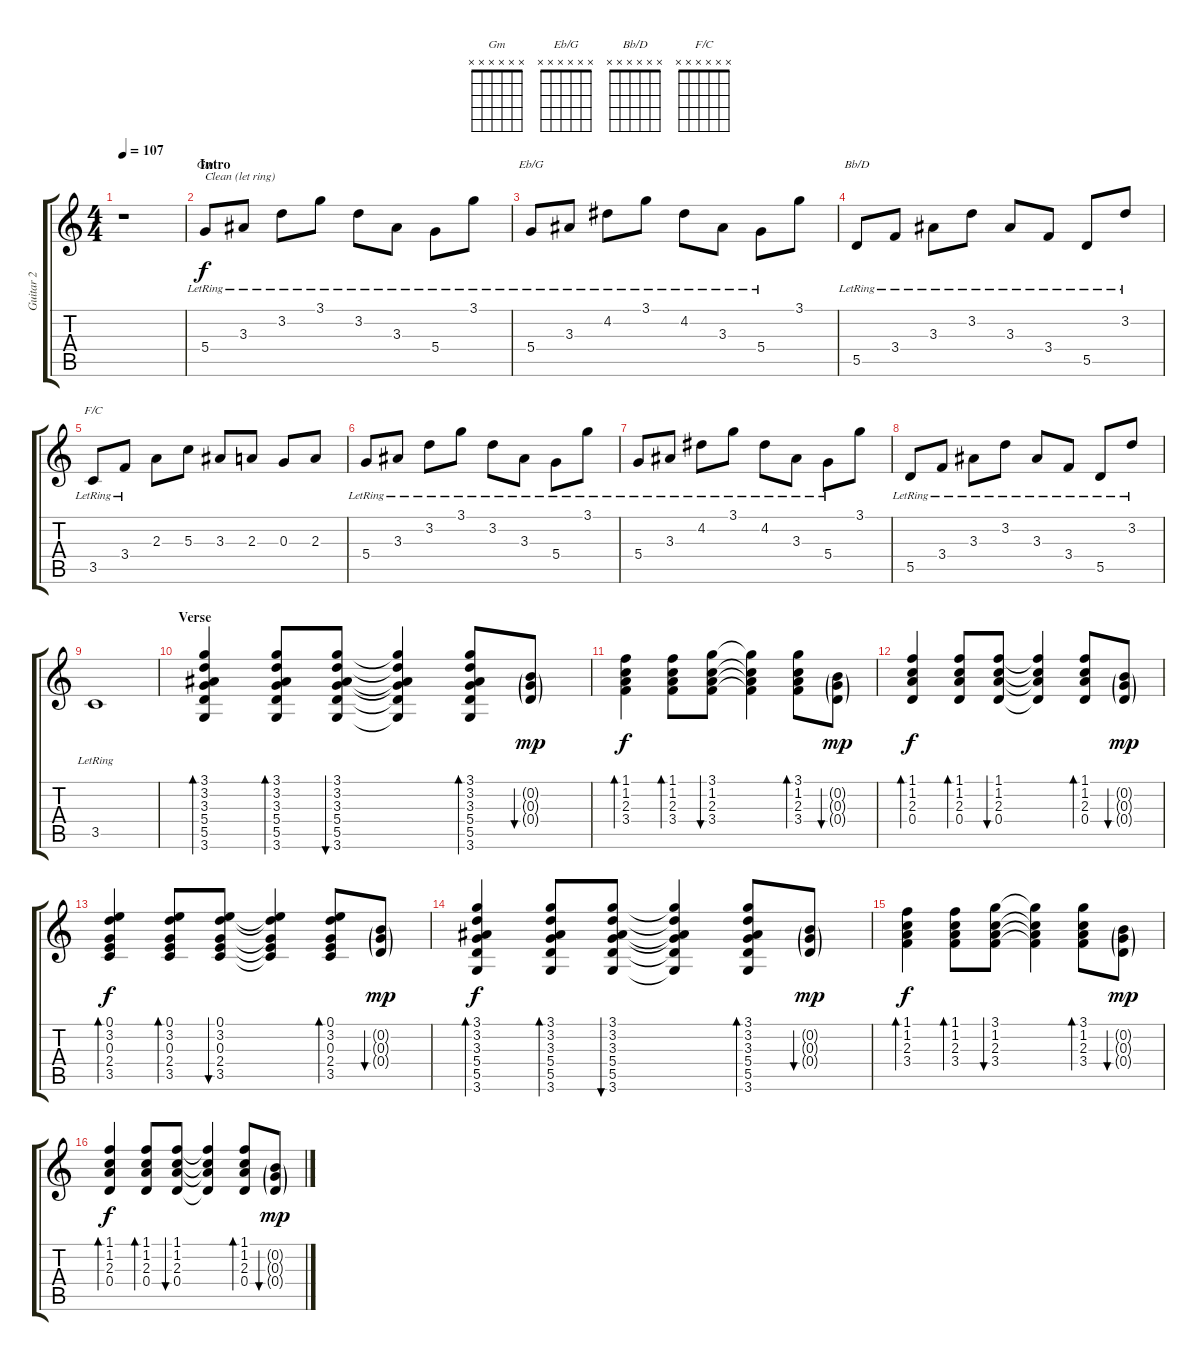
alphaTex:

\track ("Guitar 2" "Guitar 2") {instrument electricguitarjazz}
\staff {score tabs}
\tuning (E4 B3 G3 D3 A2 E2) {hide}
\chord ("Gm" x x x x x x)
\chord ("Eb/G" x x x x x x)
\chord ("Bb/D" x x x x x x)
\chord ("F/C" x x x x x x)
\ts (4 4)
\tempo 107
\clef g2
\ks c
r.1{dy f instrument electricguitarjazz} |
\section ("" "Intro")
5.4{lr}.8{ch "Gm" txt "Clean (let ring)" volume 16} 3.3{lr}.8 3.2{lr}.8 3.1{lr}.8 3.2{lr}.8 3.3{lr}.8 5.4{lr}.8 3.1{lr}.8 |
5.4{lr}.8{ch "Eb/G"} 3.3{lr}.8 4.2{lr}.8 3.1{lr}.8 4.2{lr}.8 3.3{lr}.8 5.4{lr}.8 3.1.8 |
5.5{lr}.8{ch "Bb/D"} 3.4{lr}.8 3.3{lr}.8 3.2{lr}.8 3.3{lr}.8 3.4{lr}.8 5.5{lr}.8 3.2{lr}.8 |
3.5{lr}.8{ch "F/C"} 3.4{lr}.8 2.3.8 5.3.8 3.3.8 2.3.8 0.3.8 2.3.8 |
5.4{lr}.8 3.3{lr}.8 3.2{lr}.8 3.1{lr}.8 3.2{lr}.8 3.3{lr}.8 5.4{lr}.8 3.1{lr}.8 |
5.4{lr}.8 3.3{lr}.8 4.2{lr}.8 3.1{lr}.8 4.2{lr}.8 3.3{lr}.8 5.4{lr}.8 3.1.8 |
5.5{lr}.8 3.4{lr}.8 3.3{lr}.8 3.2{lr}.8 3.3{lr}.8 3.4{lr}.8 5.5{lr}.8 3.2{lr}.8 |
3.5{lr}.1 |
\section ("" "Verse")
(3.1 3.2 3.3 5.4 5.5 3.6).4{bd 60 volume 10} (3.1 3.2 3.3 5.4 5.5 3.6).8{bd 60} (3.1 3.2 3.3 5.4 5.5 3.6).8{bu 60} (3.1{t} 3.2{t} 3.3{t} 5.4{t} 5.5{t} 3.6{t}).4 (3.1 3.2 3.3 5.4 5.5 3.6).8{bd 60} (0.2{g} 0.3{g} 0.4{g}).8{bu 60 dy mp} |
(1.1 1.2 2.3 3.4).4{bd 60 dy f} (1.1 1.2 2.3 3.4).8{bd 60} (3.1 1.2 2.3 3.4).8{bu 60} (3.1{t} 1.2{t} 2.3{t} 3.4{t}).4 (3.1 1.2 2.3 3.4).8{bd 60} (0.2{g} 0.3{g} 0.4{g}).8{bu 60 dy mp} |
(1.1 1.2 2.3 0.4).4{bd 60 dy f} (1.1 1.2 2.3 0.4).8{bd 60} (1.1 1.2 2.3 0.4).8{bu 60} (1.1{t} 1.2{t} 2.3{t} 0.4{t}).4 (1.1 1.2 2.3 0.4).8{bd 60} (0.2{g} 0.3{g} 0.4{g}).8{bu 60 dy mp} |
(0.1 3.2 0.3 2.4 3.5).4{bd 60 dy f} (0.1 3.2 0.3 2.4 3.5).8{bd 60} (0.1 3.2 0.3 2.4 3.5).8{bu 60} (0.1{t} 3.2{t} 0.3{t} 2.4{t} 3.5{t}).4 (0.1 3.2 0.3 2.4 3.5).8{bd 60} (0.2{g} 0.3{g} 0.4{g}).8{bu 60 dy mp} |
(3.1 3.2 3.3 5.4 5.5 3.6).4{bd 60 dy f} (3.1 3.2 3.3 5.4 5.5 3.6).8{bd 60} (3.1 3.2 3.3 5.4 5.5 3.6).8{bu 60} (3.1{t} 3.2{t} 3.3{t} 5.4{t} 5.5{t} 3.6{t}).4 (3.1 3.2 3.3 5.4 5.5 3.6).8{bd 60} (0.2{g} 0.3{g} 0.4{g}).8{bu 60 dy mp} |
(1.1 1.2 2.3 3.4).4{bd 60 dy f} (1.1 1.2 2.3 3.4).8{bd 60} (3.1 1.2 2.3 3.4).8{bu 60} (3.1{t} 1.2{t} 2.3{t} 3.4{t}).4 (3.1 1.2 2.3 3.4).8{bd 60} (0.2{g} 0.3{g} 0.4{g}).8{bu 60 dy mp} |
(1.1 1.2 2.3 0.4).4{bd 60 dy f} (1.1 1.2 2.3 0.4).8{bd 60} (1.1 1.2 2.3 0.4).8{bu 60} (1.1{t} 1.2{t} 2.3{t} 0.4{t}).4 (1.1 1.2 2.3 0.4).8{bd 60} (0.2{g} 0.3{g} 0.4{g}).8{bu 60 dy mp}
